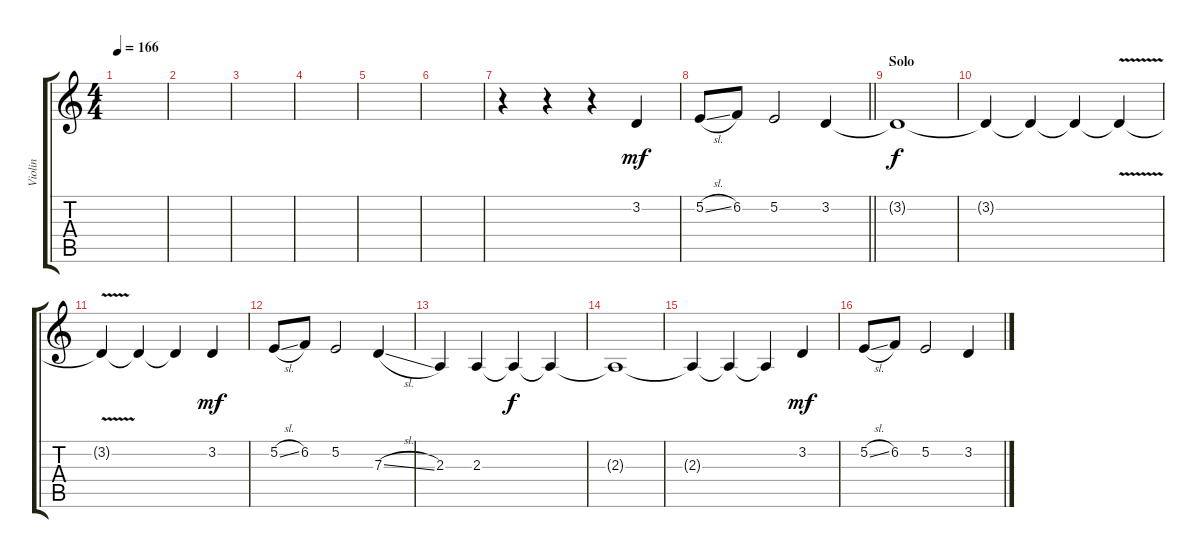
\track ("Violin" "Violin") {instrument violin}
\staff {score tabs}
\tuning (E4 B3 G3 D3 A2 E2) {hide}
\ts (4 4)
\tempo 166
\clef g2
\ks c
|
|
|
|
|
|
r.4 r.4 r.4 3.2.4{dy mf} |
\barLineRight lightlight
5.2{sl}.8 6.2.8 5.2.2 3.2.4 |
\section ("" "Solo")
3.2{t}.1{dy f} |
3.2{t}.4 3.2{t}.4 3.2{t}.4 3.2{v t}.4 |
3.2{t}.4 3.2{t}.4 3.2{t}.4 3.2.4{dy mf} |
5.2{sl}.8 6.2.8 5.2.2 7.3{sl}.4 |
2.3.4 2.3.4 2.3{t}.4{dy f} 2.3{t}.4 |
2.3{t}.1 |
2.3{t}.4 2.3{t}.4 2.3{t}.4 3.2.4{dy mf} |
5.2{sl}.8 6.2.8 5.2.2 3.2{sl}.4
